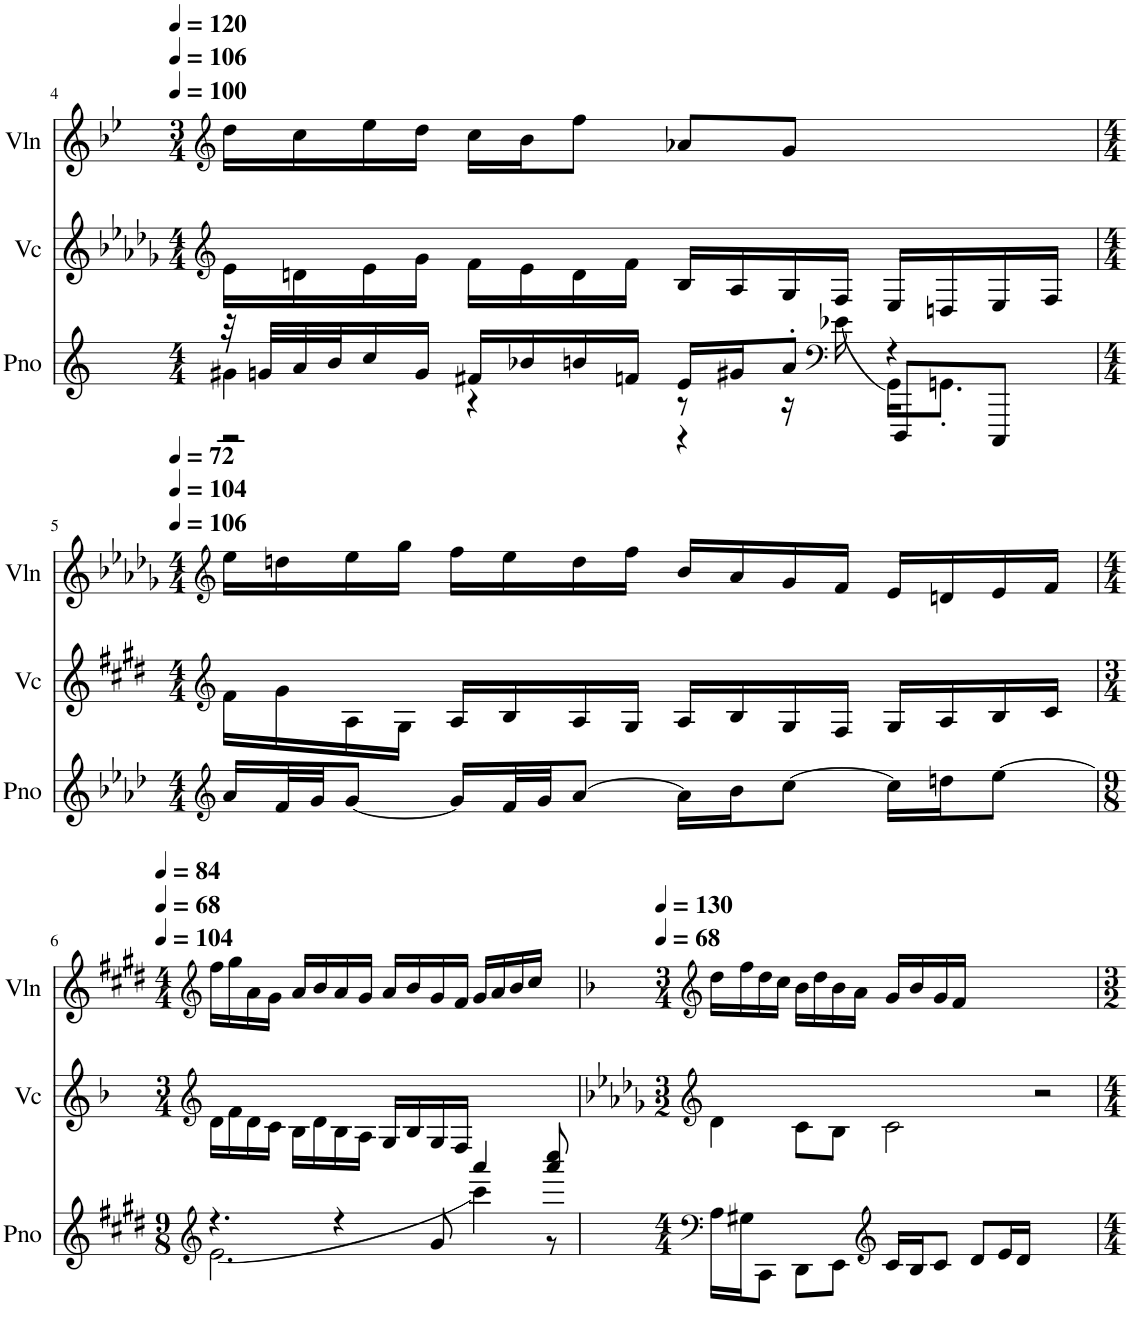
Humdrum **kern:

**kern	**kern	**kern
*part3	*part2	*part1
*staff3	*staff2	*staff1
*I"Piano	*I"Violoncello	*I"Violin
*I'Pno	*I'Vc	*I'Vln
!!LO:PB:g=z
*clefG2	*clefG2	*clefG2
*k[]	*k[b-e-a-d-g-]	*k[b-e-]
*M4/4	*M4/4	*M3/4
*MM100	*MM100	*MM120
=4	=4	=4
*^	*	*
*	*^	*	*
32r	4g#X\	2r	16e-\LL	16dd\LL
32gn/LLL	.	.	.	.
32a/	.	.	16dn\	16cc\
32b/J	.	.	.	.
16cc/	.	.	16e-\	16ee-\
16g/JJ	.	.	16g-\JJ	16dd\JJ
16f#X/LL	4r	.	16f\LL	16cc\LL
16b-X/	.	.	16e-\	16b-\J
16bn/	.	.	16d\	8ff\J
16fn/JJ	.	.	16f\JJ	.
16e/LL	8r	4r	16B-/LL	8a-X/L
16g#X/J	.	.	16A-/	.
8a'/J	16r	.	16G-/	8g/J
*clefF4	*	*	*	*
.	[16e-X\	.	16F/JJ	.
4r	16e-\KL]	8BB/L	16E-/LL	4ryy
.	8.en'\J	.	16Dn/	.
.	.	8AA/J	16E-/	.
.	.	.	16F/JJ	.
*v	*v	*v	*	*
!!LO:LB:g=z
=5	=5	=5
*clefG2	*clefG2	*clefG2
*k[b-e-a-d-]	*k[f#c#g#d#]	*k[b-e-a-d-g-]
*M4/4	*M4/4	*M4/4
*	*	*MM72
16a-/LL	16f#\LL	16ee-\LL
32f/L	16g#\	16ddn\
32g/JJ	.	.
[8g/J	16A\	16ee-\
.	16G#\JJ	16gg-\JJ
16g/LL]	16A/LL	16ff\LL
32f/L	16B/	16ee-\
32g/JJ	.	.
[8a-/J	16A/	16dd\
.	16G#/JJ	16ff\JJ
16a-\LL]	16A/LL	16b-/LL
16b-\J	16B/	16a-/
[8cc\J	16G#/	16g-/
.	16F#/JJ	16f/JJ
16cc\LL]	16G#/LL	16e-/LL
16ddn\J	16A/	16dn/
[8ee-\J	16B/	16e-/
.	16c#/JJ	16f/JJ
!!LO:LB:g=z
=6	=6	=6
*clefG2	*clefG2	*clefG2
*k[f#c#g#d#]	*k[b-]	*k[f#c#g#d#]
*M9/8	*M3/4	*M4/4
*	*	*MM84
*^	*	*
4.r	[2.e\	16d\LL	16ff#\LL
.	.	16f\	16gg#\
.	.	16d\	16a\
.	.	16c\JJ	16g#\JJ
.	.	16B-\LL	16a/LL
.	.	16d\	16b/
4r	.	16B-\	16a/
.	.	16A\JJ	16g#/JJ
.	.	16G/LL	16a/LL
.	.	16B-/	16b/
8g#/	.	16G/	16g#/
.	.	16F/JJ	16f#/JJ
4cc#/	4e\]	4.ryy	16g#/LL
.	.	.	16a/
.	.	.	16b/
.	.	.	16cc#/JJ
8cc#/ 8ee/	8r	.	8ryy
*v	*v	*	*
=7	=7	=7
*clefF4	*clefG2	*clefG2
*k[]	*k[b-e-a-d-g-]	*k[b-]
*M4/4	*M3/2	*M3/4
*	*	*MM130
16A\LL	4d-\	16dd\LL
16G#X\J	.	16ff\
8A\J	.	16dd\
.	.	16cc\JJ
8B\L	8c\L	16b-\LL
.	.	16dd\
8c\J	8B-\J	16b-\
.	.	16a\JJ
*clefG2	*	*
16c/LL	2c\	16g/LL
16B/J	.	16b-/
8c/J	.	16g/
.	.	16f/JJ
8d/L	.	2.ryy
16e/L	.	.
16d/JJ	.	.
2ryy	2r	.
=	=	=
*-	*-	*-
